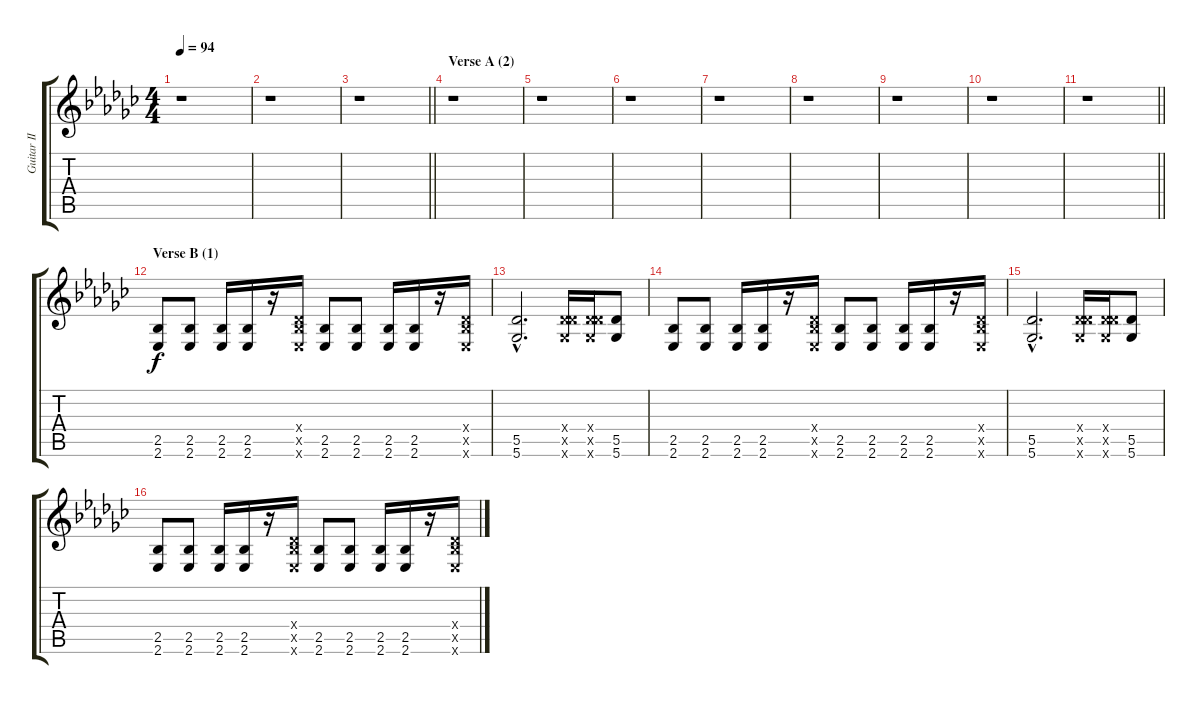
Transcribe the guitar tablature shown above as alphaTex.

\track ("Guitar II" "Guitar II") {instrument distortionguitar}
\staff {score tabs}
\tuning (Eb4 Bb3 Gb3 Db3 Ab2 Db2) {hide}
\ts (4 4)
\tempo 94
\clef g2
\ks ebminor
r.1{dy f} |
r.1 |
\barLineRight lightlight
r.1 |
\section ("" "Verse A (2)")
r.1 |
r.1 |
r.1 |
r.1 |
r.1 |
r.1 |
r.1 |
\barLineRight lightlight
r.1 |
\section ("" "Verse B (1)")
(2.5 2.6).8 (2.5 2.6).8 (2.5 2.6).16 (2.5 2.6).16 r.16 (0.4{x} 2.5{x} 2.6{x}).16 (2.5 2.6).8 (2.5 2.6).8 (2.5 2.6).16 (2.5 2.6).16 r.16 (0.4{x} 2.5{x} 2.6{x}).16 |
(5.5{hac} 5.6{hac}).2{d} (0.4{x} 5.5{x} 5.6{x}).16 (0.4{x} 5.5{x} 5.6{x}).16 (5.5 5.6).8 |
(2.5 2.6).8 (2.5 2.6).8 (2.5 2.6).16 (2.5 2.6).16 r.16 (0.4{x} 2.5{x} 2.6{x}).16 (2.5 2.6).8 (2.5 2.6).8 (2.5 2.6).16 (2.5 2.6).16 r.16 (0.4{x} 2.5{x} 2.6{x}).16 |
(5.5{hac} 5.6{hac}).2{d} (0.4{x} 5.5{x} 5.6{x}).16 (0.4{x} 5.5{x} 5.6{x}).16 (5.5 5.6).8 |
(2.5 2.6).8 (2.5 2.6).8 (2.5 2.6).16 (2.5 2.6).16 r.16 (0.4{x} 2.5{x} 2.6{x}).16 (2.5 2.6).8 (2.5 2.6).8 (2.5 2.6).16 (2.5 2.6).16 r.16 (0.4{x} 2.5{x} 2.6{x}).16
